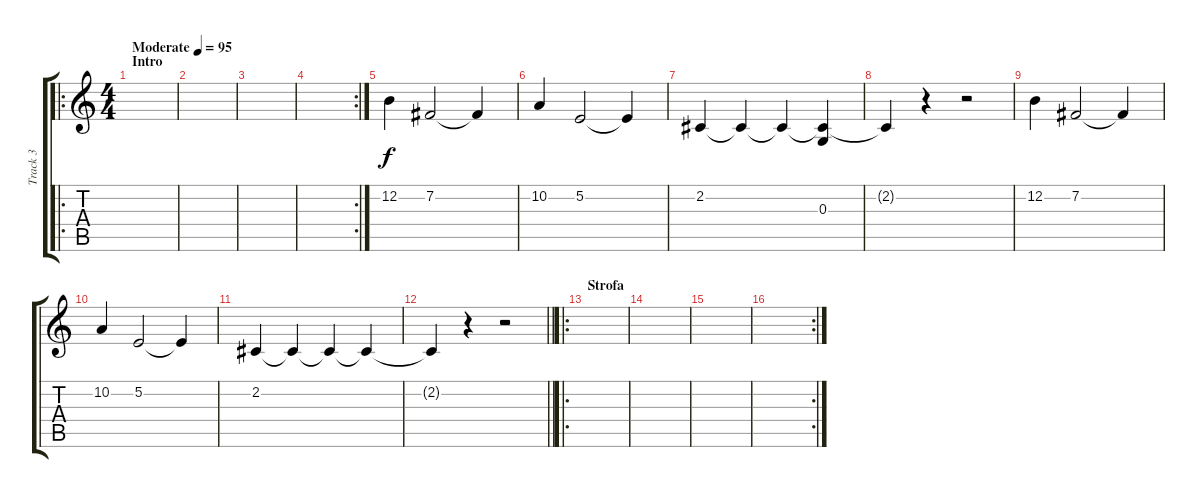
\track ("Track 3" "Track 3") {instrument viola}
\staff {score tabs}
\tuning (E4 B3 G3 D3 A2 E2) {hide}
\ro
\ts (4 4)
\section ("" "Intro")
\tempo (95 "Moderate")
\clef g2
\ks c
|
|
|
\rc 2
|
12.2.4 7.2.2 7.2{t}.4 |
10.2.4 5.2.2 5.2{t}.4 |
2.2.4 2.2{t}.4 2.2{t}.4 (2.2{t} 0.3).4 |
2.2{t}.4 r.4 r.2 |
12.2.4 7.2.2 7.2{t}.4 |
10.2.4 5.2.2 5.2{t}.4 |
2.2.4 2.2{t}.4 2.2{t}.4 2.2{t}.4 |
\barLineRight lightlight
2.2{t}.4 r.4 r.2 |
\ro
\section ("" "Strofa")
|
|
|
\rc 2
